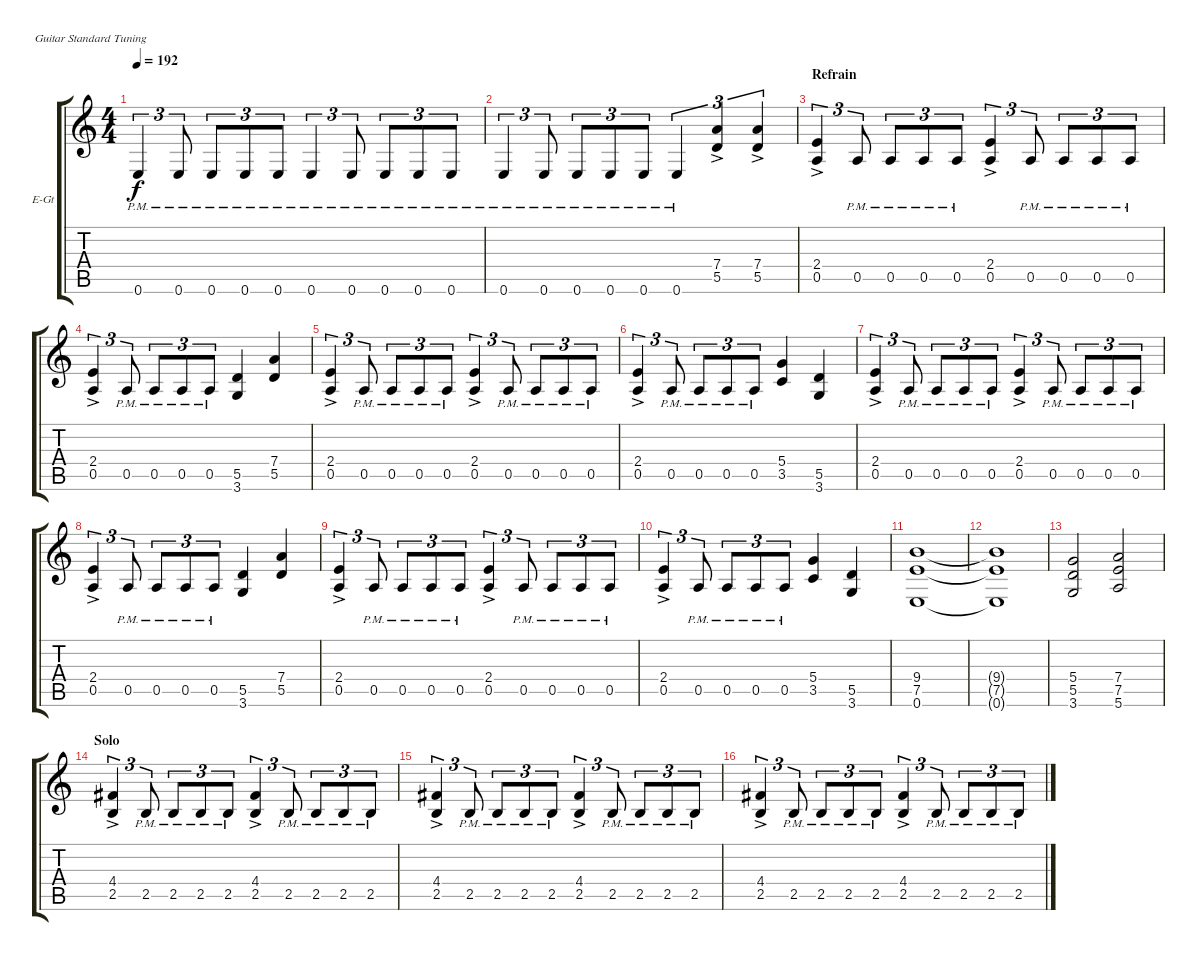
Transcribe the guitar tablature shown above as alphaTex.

\bracketExtendMode groupsimilarinstruments
\firstSystemTrackNameOrientation horizontal
\otherSystemsTrackNameOrientation horizontal
\track ("Guitar 1" "E-Gt") {instrument distortionguitar}
\staff {score tabs}
\tuning (E4 B3 G3 D3 A2 E2)
\ts (4 4)
\tempo 192
\clef g2
\scale
0.333333
\ks c
0.6{pm}.4{tu (3 2) dy f} 0.6{pm}.8{tu (3 2)} 0.6{pm}.8{tu (3 2)} 0.6{pm}.8{tu (3 2)} 0.6{pm}.8{tu (3 2)} 0.6{pm}.4{tu (3 2)} 0.6{pm}.8{tu (3 2)} 0.6{pm}.8{tu (3 2)} 0.6{pm}.8{tu (3 2)} 0.6{pm}.8{tu (3 2)} |
\scale
0.333333 0.6{pm}.4{tu (3 2)} 0.6{pm}.8{tu (3 2)} 0.6{pm}.8{tu (3 2)} 0.6{pm}.8{tu (3 2)} 0.6{pm}.8{tu (3 2)} 0.6{pm}.4{tu (3 2)} (7.4{ac} 5.5{ac}).4{tu (3 2)} (7.4{ac} 5.5{ac}).4{tu (3 2)} |
\section ("" "Refrain")
\scale
0.333333 (2.4{ac} 0.5{ac}).4{tu (3 2)} 0.5{pm}.8{tu (3 2)} 0.5{pm}.8{tu (3 2)} 0.5{pm}.8{tu (3 2)} 0.5{pm}.8{tu (3 2)} (2.4{ac} 0.5{ac}).4{tu (3 2)} 0.5{pm}.8{tu (3 2)} 0.5{pm}.8{tu (3 2)} 0.5{pm}.8{tu (3 2)} 0.5{pm}.8{tu (3 2)} |
\scale
0.333333 (2.4{ac} 0.5{ac}).4{tu (3 2)} 0.5{pm}.8{tu (3 2)} 0.5{pm}.8{tu (3 2)} 0.5{pm}.8{tu (3 2)} 0.5{pm}.8{tu (3 2)} (5.5 3.6).4 (7.4 5.5).4 |
\scale
0.333333 (2.4{ac} 0.5{ac}).4{tu (3 2)} 0.5{pm}.8{tu (3 2)} 0.5{pm}.8{tu (3 2)} 0.5{pm}.8{tu (3 2)} 0.5{pm}.8{tu (3 2)} (2.4{ac} 0.5{ac}).4{tu (3 2)} 0.5{pm}.8{tu (3 2)} 0.5{pm}.8{tu (3 2)} 0.5{pm}.8{tu (3 2)} 0.5{pm}.8{tu (3 2)} |
\scale
0.333333 (2.4{ac} 0.5{ac}).4{tu (3 2)} 0.5{pm}.8{tu (3 2)} 0.5{pm}.8{tu (3 2)} 0.5{pm}.8{tu (3 2)} 0.5{pm}.8{tu (3 2)} (5.4 3.5).4 (5.5 3.6).4 |
\scale
0.333333 (2.4{ac} 0.5{ac}).4{tu (3 2)} 0.5{pm}.8{tu (3 2)} 0.5{pm}.8{tu (3 2)} 0.5{pm}.8{tu (3 2)} 0.5{pm}.8{tu (3 2)} (2.4{ac} 0.5{ac}).4{tu (3 2)} 0.5{pm}.8{tu (3 2)} 0.5{pm}.8{tu (3 2)} 0.5{pm}.8{tu (3 2)} 0.5{pm}.8{tu (3 2)} |
\scale
0.333333 (2.4{ac} 0.5{ac}).4{tu (3 2)} 0.5{pm}.8{tu (3 2)} 0.5{pm}.8{tu (3 2)} 0.5{pm}.8{tu (3 2)} 0.5{pm}.8{tu (3 2)} (5.5 3.6).4 (7.4 5.5).4 |
\scale
0.333333 (2.4{ac} 0.5{ac}).4{tu (3 2)} 0.5{pm}.8{tu (3 2)} 0.5{pm}.8{tu (3 2)} 0.5{pm}.8{tu (3 2)} 0.5{pm}.8{tu (3 2)} (2.4{ac} 0.5{ac}).4{tu (3 2)} 0.5{pm}.8{tu (3 2)} 0.5{pm}.8{tu (3 2)} 0.5{pm}.8{tu (3 2)} 0.5{pm}.8{tu (3 2)} |
\scale
0.333333 (2.4{ac} 0.5{ac}).4{tu (3 2)} 0.5{pm}.8{tu (3 2)} 0.5{pm}.8{tu (3 2)} 0.5{pm}.8{tu (3 2)} 0.5{pm}.8{tu (3 2)} (5.4 3.5).4 (5.5 3.6).4 |
\scale
0.333333 (9.4 7.5 0.6).1 |
\scale
0.333333 (9.4{t} 7.5{t} 0.6{t}).1 |
\scale
0.333333 (5.4 5.5 3.6).2 (7.4 7.5 5.6).2 |
\section ("" "Solo")
\scale
0.333333 (4.4{ac} 2.5{ac}).4{tu (3 2)} 2.5{pm}.8{tu (3 2)} 2.5{pm}.8{tu (3 2)} 2.5{pm}.8{tu (3 2)} 2.5{pm}.8{tu (3 2)} (4.4{ac} 2.5{ac}).4{tu (3 2)} 2.5{pm}.8{tu (3 2)} 2.5{pm}.8{tu (3 2)} 2.5{pm}.8{tu (3 2)} 2.5{pm}.8{tu (3 2)} |
\scale
0.333333 (4.4{ac} 2.5{ac}).4{tu (3 2)} 2.5{pm}.8{tu (3 2)} 2.5{pm}.8{tu (3 2)} 2.5{pm}.8{tu (3 2)} 2.5{pm}.8{tu (3 2)} (4.4{ac} 2.5{ac}).4{tu (3 2)} 2.5{pm}.8{tu (3 2)} 2.5{pm}.8{tu (3 2)} 2.5{pm}.8{tu (3 2)} 2.5{pm}.8{tu (3 2)} |
\scale
0.333333 (4.4{ac} 2.5{ac}).4{tu (3 2)} 2.5{pm}.8{tu (3 2)} 2.5{pm}.8{tu (3 2)} 2.5{pm}.8{tu (3 2)} 2.5{pm}.8{tu (3 2)} (4.4{ac} 2.5{ac}).4{tu (3 2)} 2.5{pm}.8{tu (3 2)} 2.5{pm}.8{tu (3 2)} 2.5{pm}.8{tu (3 2)} 2.5{pm}.8{tu (3 2)}
